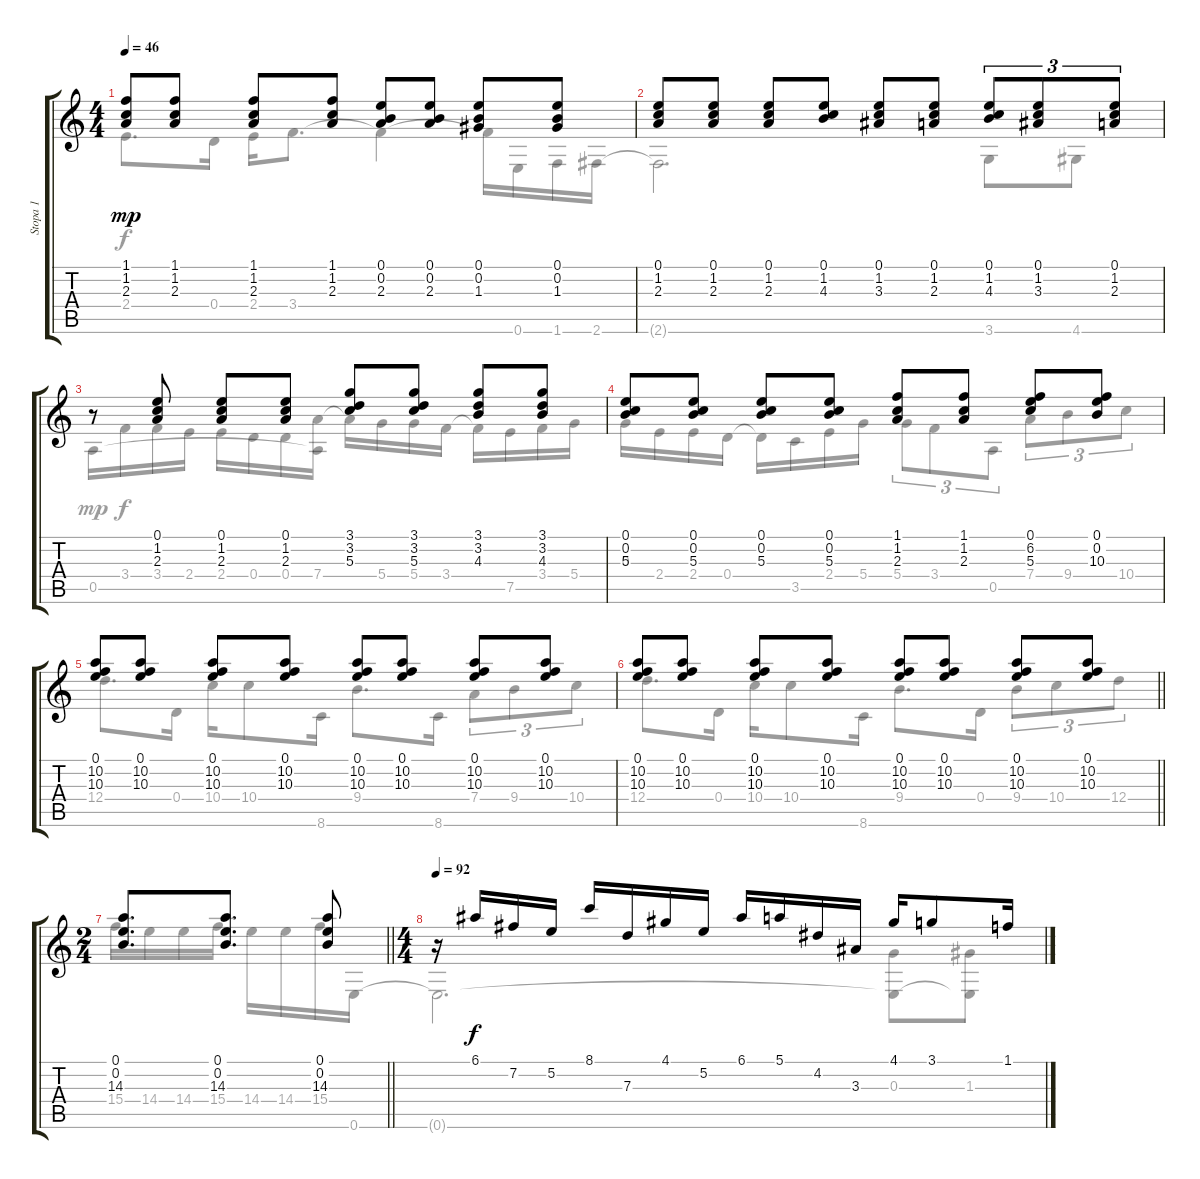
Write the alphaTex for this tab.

\track ("Stopa 1" "Stopa 1") {instrument acousticguitarnylon}
\staff {score tabs}
\tuning (E4 B3 G3 D3 A2 E2) {hide}
\voice
\ts (4 4)
\tempo 46
\clef g2
\ks c
(1.1 1.2 2.3).8{dy mp} (1.1 1.2 2.3).8 (1.1 1.2 2.3).8 (1.1 1.2 2.3).8 (0.1 0.2 2.3).8 (0.1 0.2 2.3).8 (0.1 0.2 1.3).8 (0.1 0.2 1.3).8 |
(0.1 1.2 2.3).8 (0.1 1.2 2.3).8 (0.1 1.2 2.3).8 (0.1 1.2 4.3).8 (0.1 1.2 3.3).8 (0.1 1.2 2.3).8 (0.1 1.2 4.3).8{tu (3 2)} (0.1 1.2 3.3).8{tu (3 2)} (0.1 1.2 2.3).8{tu (3 2)} |
r.8 (0.1 1.2 2.3).8 (0.1 1.2 2.3).8 (0.1 1.2 2.3).8 (3.1 3.2 5.3).8 (3.1 3.2 5.3).8 (3.1 3.2 4.3).8 (3.1 3.2 4.3).8 |
(0.1 0.2 5.3).8 (0.1 0.2 5.3).8 (0.1 0.2 5.3).8 (0.1 0.2 5.3).8 (1.1 1.2 2.3).8 (1.1 1.2 2.3).8 (0.1 6.2 5.3).8 (0.1 0.2 10.3).8 |
(0.1 10.2 10.3).8 (0.1 10.2 10.3).8 (0.1 10.2 10.3).8 (0.1 10.2 10.3).8 (0.1 10.2 10.3).8 (0.1 10.2 10.3).8 (0.1 10.2 10.3).8 (0.1 10.2 10.3).8 |
\barLineRight lightlight
(0.1 10.2 10.3).8 (0.1 10.2 10.3).8 (0.1 10.2 10.3).8 (0.1 10.2 10.3).8 (0.1 10.2 10.3).8 (0.1 10.2 10.3).8 (0.1 10.2 10.3).8 (0.1 10.2 10.3).8 |
\ts (2 4)
\barLineRight lightlight
(0.1 0.2 14.3).8{d} (0.1 0.2 14.3).8{d} (0.1 0.2 14.3).8 |
\ts (4 4)
\tempo 92
r.16 6.1.16{dy f} 7.2.16 5.2.16 8.1.16 7.3.16 4.1.16 5.2.16 6.1.16 5.1.16 4.2.16 3.3.16 4.1.16 3.1.8 1.1.16
\voice
\clef g2
\ottava regular
\simile none
\ks c
2.4{t}.8{d dy f} 0.4.16 2.4.16 3.4.8{d} 3.4{t}.4 3.4{t}.16 0.6.16 1.6.16 2.6.16 |
2.6{t}.2{d} 3.6.8 4.6.8 |
0.5.16{dy mp} 3.4.16{dy f} 3.4.16 2.4.16 2.4.16 0.4.16 0.4.16 (7.4 0.5{t}).16 7.4{t}.16 5.4.16 5.4.16 3.4.16 3.4{t}.16 7.5.16 3.4.16 5.4.16 |
0.3.16 2.4.16 2.4.16 0.4.16 0.4{t}.16 3.5.16 2.4.16 5.4.16 5.4.8{tu (3 2)} 3.4.8{tu (3 2)} 0.5.8{tu (3 2)} 7.4.8{tu (3 2)} 9.4.8{tu (3 2)} 10.4.8{tu (3 2)} |
12.4.8{d} 0.4.16 10.4.16 10.4.8 8.6.16 9.4.8{d} 8.6.16 7.4.8{tu (3 2)} 9.4.8{tu (3 2)} 10.4.8{tu (3 2)} |
\barLineRight lightlight
12.4.8{d} 0.4.16 10.4.16 10.4.8 8.6.16 9.4.8{d} 0.4.16 9.4.8{tu (3 2)} 10.4.8{tu (3 2)} 12.4.8{tu (3 2)} |
\barLineRight lightlight
15.4.16 14.4.16 14.4.16 15.4.16 14.4.16 14.4.16 15.4.16 0.6.16 |
0.6{t}.2{d} (0.3 0.6{t}).8 (1.3 0.6{t}).8
